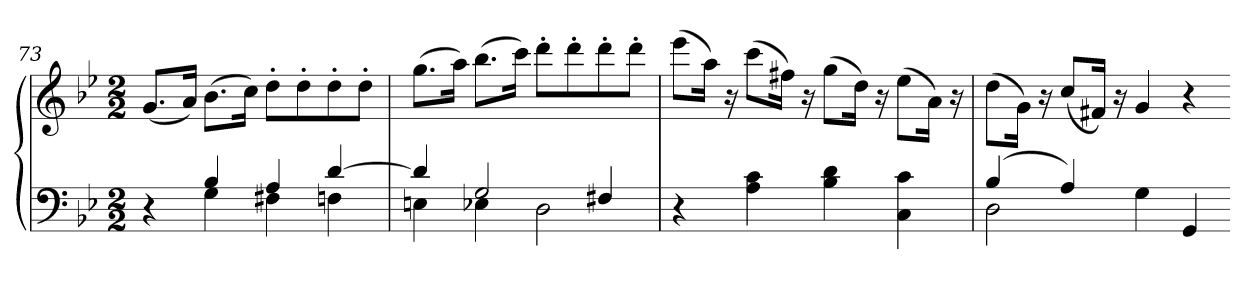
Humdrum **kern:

**kern	**kern
*part1	*part1
*staff2	*staff1
*clefF4	*clefG2
*k[b-e-]	*k[b-e-]
*g:	*g:
*M2/2	*M2/2
=73	=73
*^	*
4r	4ryy	(8.gL
.	.	16aJk)
4B-	4G	(8.b-L
.	.	16ccJk)
4A	4F#X	8dd'L
.	.	8dd'
[4d	4Fn	8dd'
.	.	8dd'J
=74	=74	=74
4d]	4En	(8.ggL
.	.	16aaJk)
2G	4E-X	(8.bb-L
.	.	16cccJk)
.	2D	8ddd'L
.	.	8ddd'
4F#X	.	8ddd'
.	.	8ddd'J
*v	*v	*
=75	=75
4r	(8eee-L
.	16aaJk)
.	16r
4A 4c	(8cccL
.	16ff#XJk)
.	16r
4B- 4d	(8ggL
.	16ddJk)
.	16r
4C 4c	(8ee-L
.	16aJk)
.	16r
=76	=76
*^	*
(4B-	2D	(8ddL
.	.	16gJk)
.	.	16r
4A)	.	(8ccL
.	.	16f#XJk)
.	.	16r
4G	2ryy	4g
4GG	.	4r
*v	*v	*
=-	=-
*-	*-
